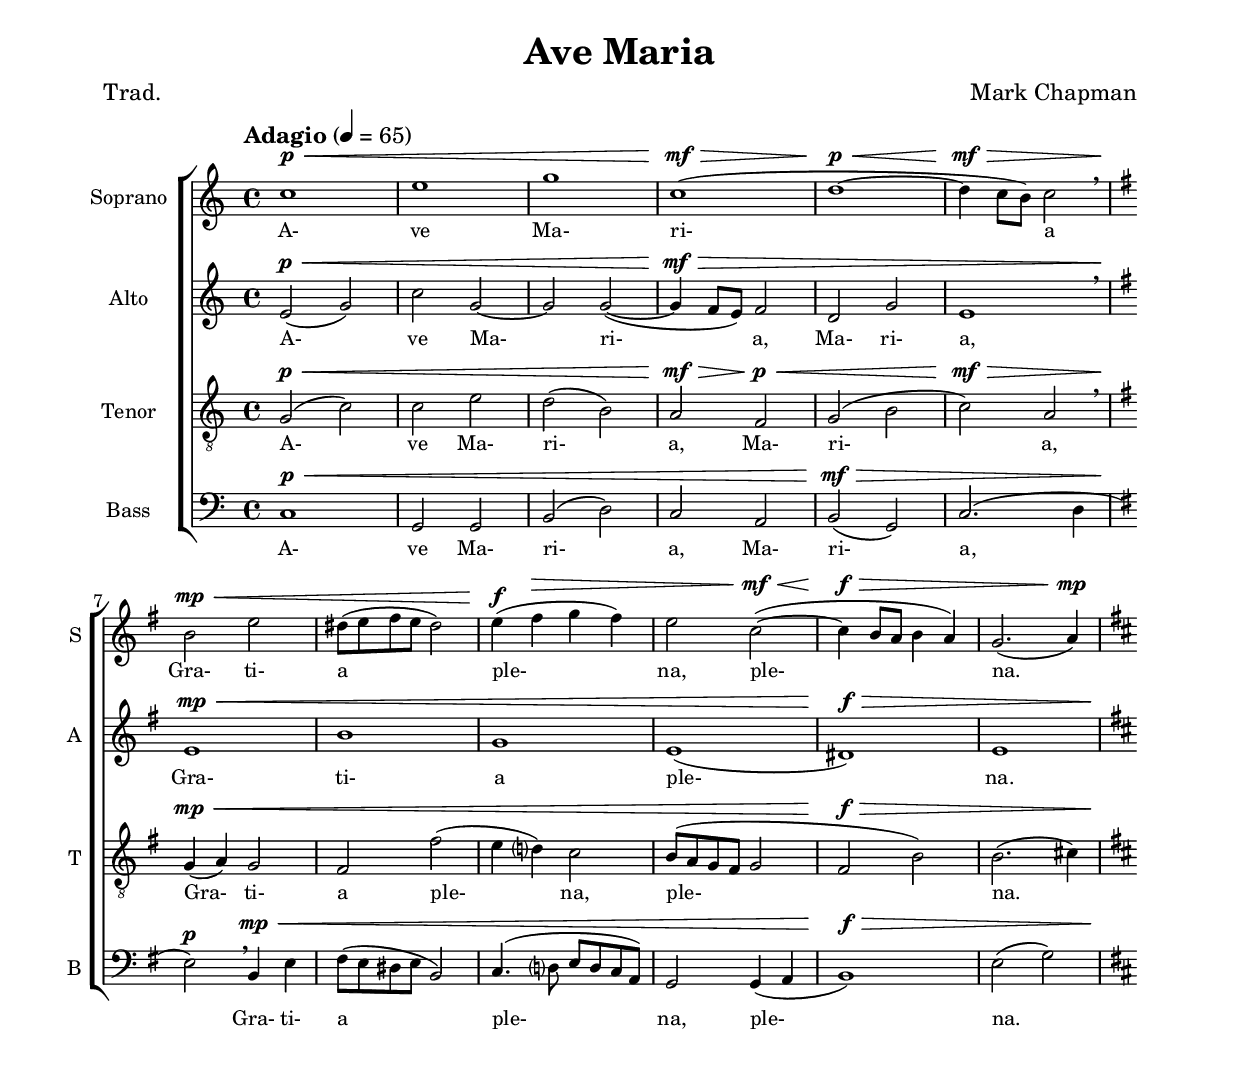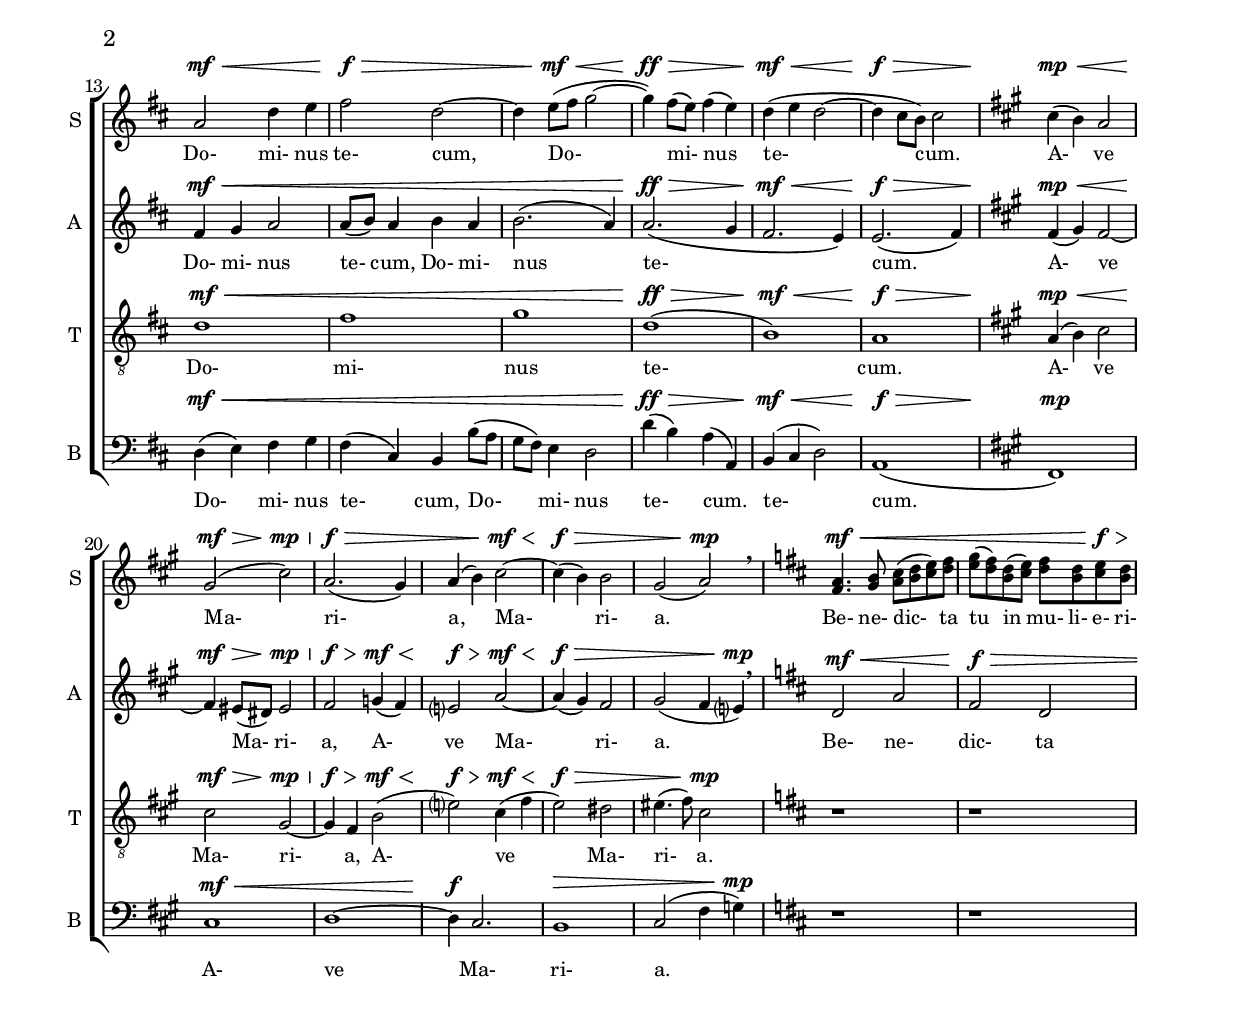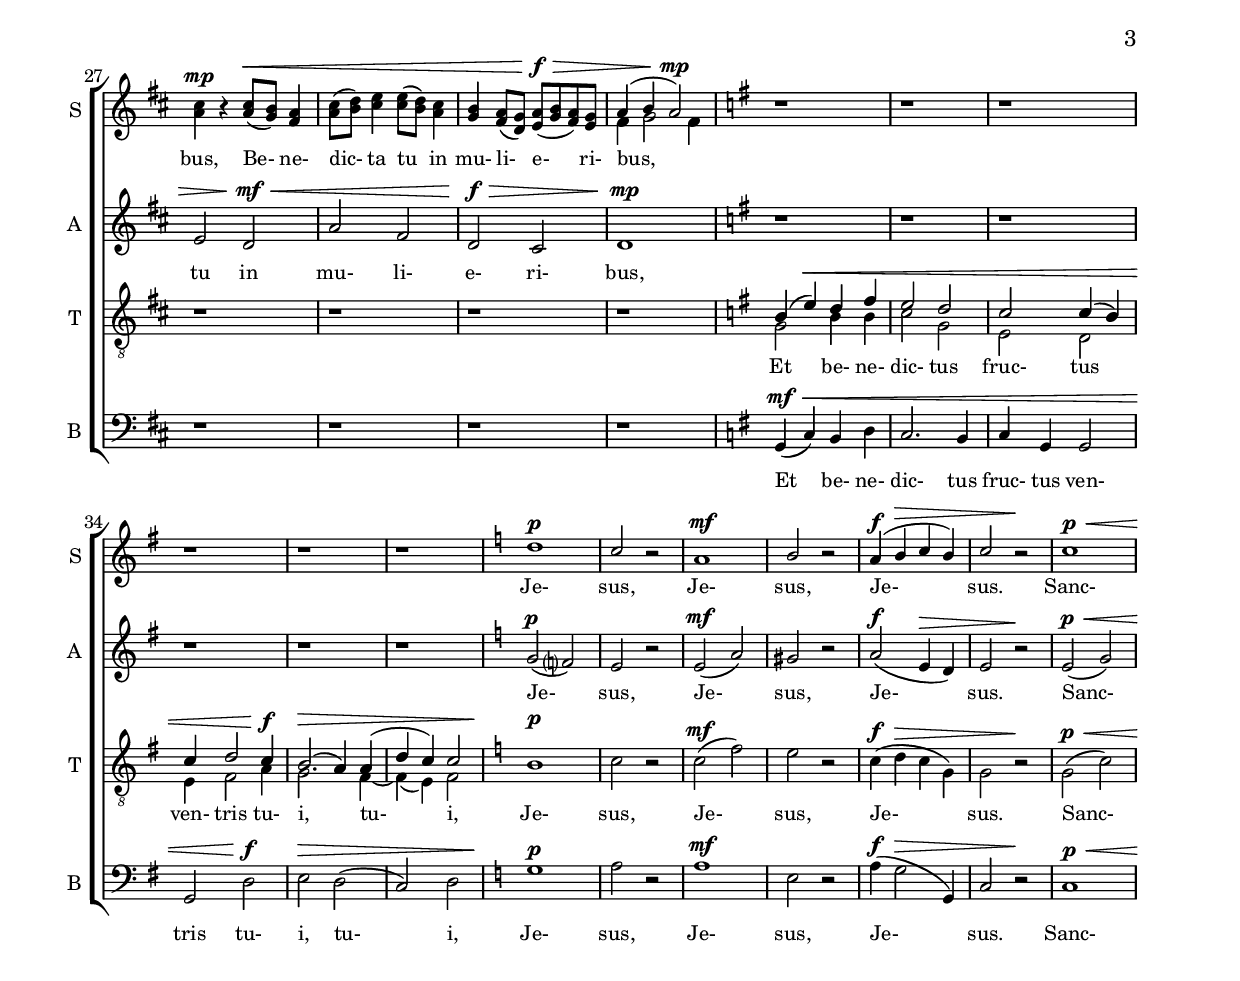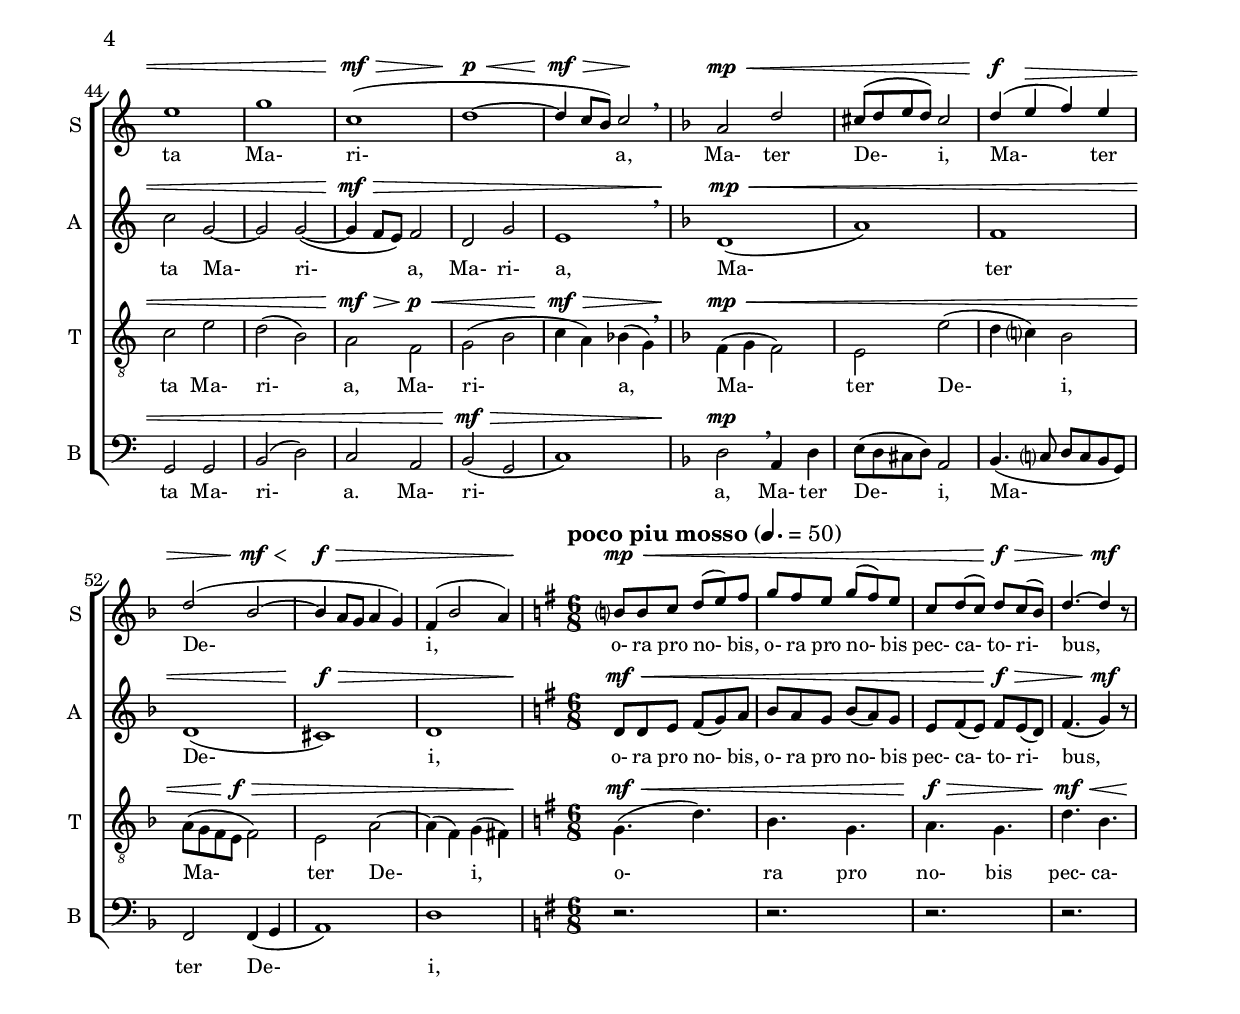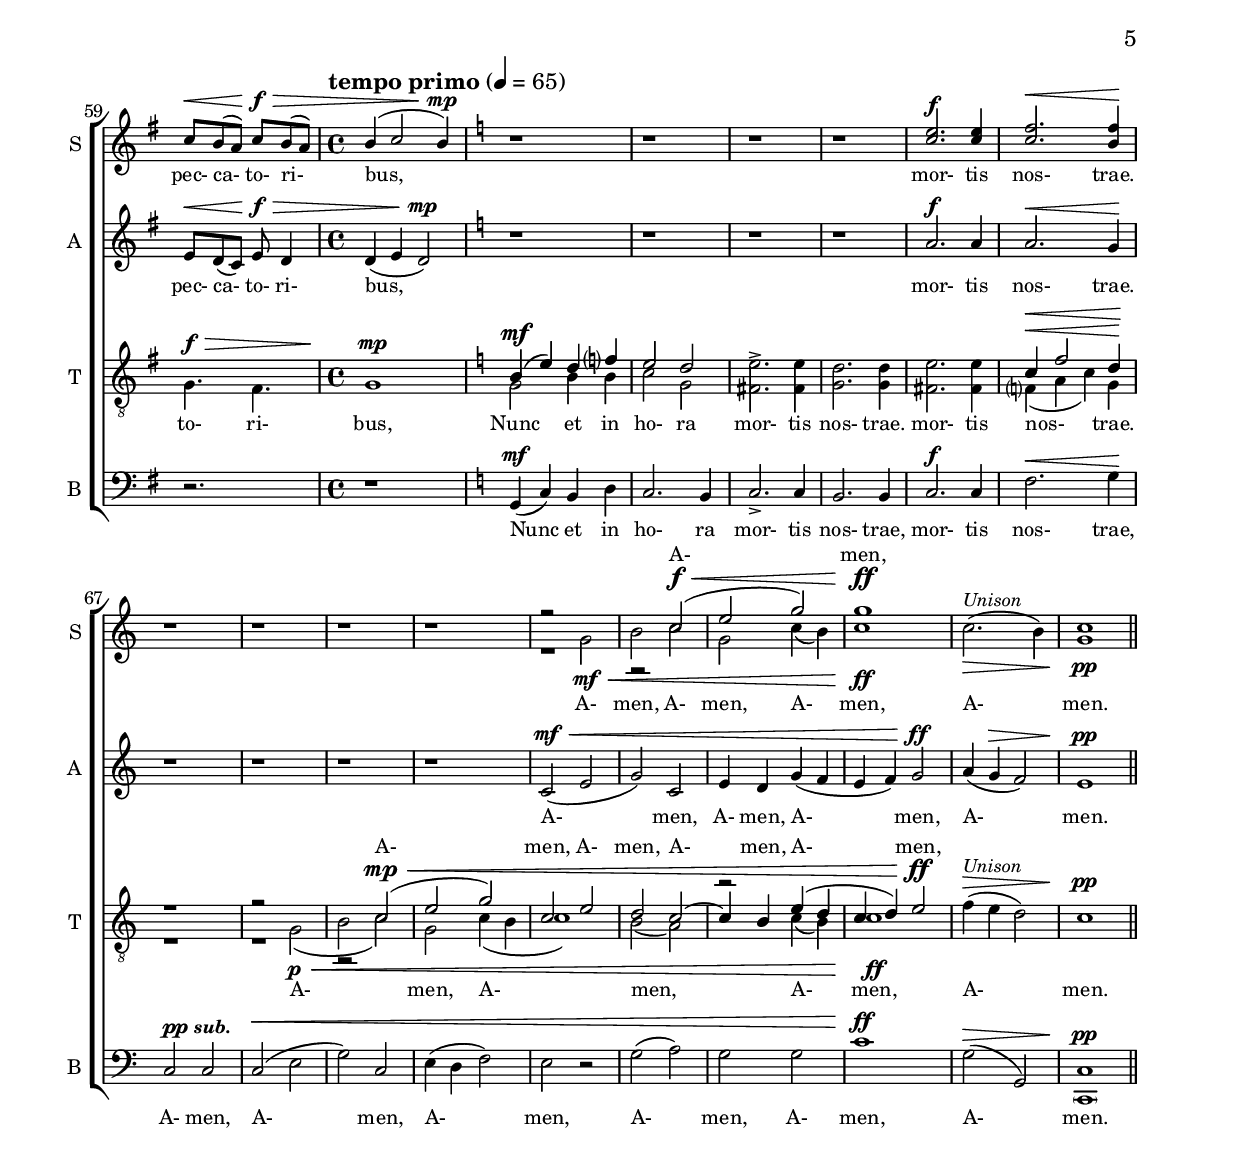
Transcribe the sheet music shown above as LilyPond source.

#(set-default-paper-size "a4")
\paper {
  #(set-paper-size "a4")
  top-margin = 0.5\cm
  bottom-margin = 0.5\cm
  left-margin = 1.75\cm
  line-width = 17.5\cm
  head-separation = 0.25\cm
  foot-separation = 0.25\cm
  ragged-bottom=##t
  print-page-number=##t
  page-count=5
}
\header {
  title = "Ave Maria"
%  composer = "Vatican III"
  poet = "Trad."
  composer = "Mark Chapman"
%  copyright = "Copyleft Mark Chapman 2008. Edition may be freely distributed, duplicated, performed or recorded."
}
     \version "2.12.2"
     global = {
%	\override Staff.TimeSignature #'transparent = ##t
%	\override Score.BarNumber #'extra-offset = #'( 2.0 . 1.0 )
%	\override Score.BarNumber #'font-size = #0
%	\override Voice.DynamicText #'font-size = #-0.5
%	\override Voice.DynamicText #'extra-offset = #'( 0.0 . -0.5 )
%	\override Score.RehearsalMark #'extra-offset = #'( 2.0 . 0.0 )
        \key c \major
        \time 4/4
        \dynamicUp
     }

     ppsub = \markup { \dynamic pp \bold \italic sub. }
     
     sopMusic = \new Voice="Sopr" \relative c'' {\tiny \dynamicUp
	\tempo "Adagio" 4 = 65
% Ave Maria
	c1\p\< e g c,\mf\>( d\p\<~d4\mf\> c8 b) c2 \breathe
% Gratia plena
	\key e \minor b2\mp\< e2 dis8( e fis e dis2) e4\f( fis\> g fis) e2 c2(\mf\<~c4\f\> b8 a8 b4 a) g2.( a4)\mp
\pageBreak
% Dominus tecum
	\key d \major a2\mf\< d4 e fis2\f\> d~d4 e8\mf\<( fis g2~g4\ff\>) fis8( e) fis4( e) d\mf\<( e d2~d4\f\> cis8 b) cis2
% Ave Maria
	\key fis \minor cis4\mp\<( b) a2 gis\mf\>( cis\mp\<) a2.\f\>( gis4) a( b) cis2\mf\<~cis4\f\>( b4) b2 gis( a\mp) \breathe
% Benedicta tu in mulieribus
	\key d \major
	<fis a>4.\mf\< <g b>8 <a cis>( <b d> <cis e>) <d fis> <e g>( <d fis>) <b d>( <cis e>) <d fis> <b d> <cis e>\f\> <b d> <a cis>4\mp r
		<a cis>8\<( <g b>) <fis a>4 <a cis>8( <b d>) <cis e>4 <cis e>8( <b d>) <a cis>4
		<g b>4 <fis a>8( <d g>) <e a>\f\>( <g b> <fis a>) <e g> \voiceOne << {a4( b a2\mp)} \new Voice { \stemDown fis4 g2 fis4} >>
% Et benedictus
	\key g \major \revert Rest #'direction \revert MultiMeasureRest #'staff-position
	r1 r r r r r 
% Jesus 
	\key c \major d'1\p c2 r a1\mf b2 r a4\f( b4\> c b) c2 r\! 
% Sancta Maria
	c1\p\< e g c,\mf\>( d\p\<\<~d4\mf\> c8 b) c2\! \breathe
	\transpose e d{\key e \minor
	b'2\mp\< e''2 dis''8( e'' fis'' e'') dis''2 e''4\f( fis''\> g'') fis'' e''2( c''2\mf\<~c''4\f\> b'8 a'8 b'4 a')} f,( bes2 a4)
% Ora pro nobis
% \break 
	\key g \major \time 6/8 \tempo "poco piu mosso" 4. = 50
	b?8\mp\< b c d( e) fis g fis e g( fis) e c d( c) d\f\> c( b) d4.~d4\mf r8 
\pageBreak
		c\< b( a) c\f\> b( a)
% \break
	\time 4/4 \tempo "tempo primo" 4 = 65 b4( c2 b4\mp) 
% Nunc et in hora
	\key c \major r1 r r r <c e>2.\f <c e>4 <c f>2.\< <b f'>4\!
% Amen
	r1 r r r 
	\voiceOne << { \stemDown \slurDown \tieDown \dynamicDown r2 g\mf\< b c g c4( b) c1\ff} 
		\new Voice="SoprOne" { \voiceTwo \stemUp \slurUp \dynamicUp r1 r2 c\f\<( e g) g1\ff}>>
	\slurUp c,2.\>^\markup { \italic Unison }( b4) <g c>1\pp 
 \bar "||"
     }
     
     altoMusic = \relative c' {\tiny
% Ave Maria
	e2\p\<( g2) c2 g2~g2 g2(~g4\mf\> f8 e) f2 d g e1 \breathe
% Gratia plena
	\key e \minor e\mp\< b' g e( dis\f\>) e
% Dominus tecum
	\key d \major fis4\mf\< g a2 a8( b) a4 b a b2.( a4) a2.\ff\>( g4 fis2.\mf\< e4) e2.\f\>( fis4)
% Ave Maria
	\key fis \minor fis\mp\<( gis) fis2~fis4\mf\> eis8( dis) eis2\mp\< fis\f\> g4\mf\<( fis) e?2\f\> a\mf\<~a4\f\>( gis) fis2 gis2( fis4 e?\mp) \breathe
% Benedicta tu in mulieribus
	\key d \major d2\mf\< a' fis\f\> d e d\mf\< a' fis d\f\> cis d1\mp
% Et benedictus
	\key g \major r1 r r r r r 
% Jesus 
	\key c \major g2\p( f?) e r e\mf( a) gis r a2\f( e4\> d) e2 r\! 
% Sancta Maria
	e2\p\<( g2) c2 g2~g2 g2(~g4\mf\> f8 e) f2 d g e1 \breathe
% Mater Dei
	\transpose e d{\key e \minor e'\mp\<( b') g' e'( dis'\f\>) e'}
% Ora pro nobis
	\key g \major d8\mf\< d e fis( g) a b a g b( a) g e fis( e) fis\f\> e( d) fis4.( g4\mf) r8 e\< d( c) e\f\> d4 d4( e d2\mp) 
% Nunc et in hora
	\key c \major
	r1 r r r 
	a'2.\f a4 a2.\< g4\!
% Amen
	r1 r r r c,2\mf\<( e g) c, e4 d g( f e f) g2\ff a4( g\> f2) e1\pp
     }
     
     tenorMusic = \new Voice="Tenor" \relative c' {\tiny \dynamicUp
% Ave Maria
	g2\p\<( c) c e d( b) a\mf\> f\p\< g( b c\mf\>) a \breathe
% Gratia plena
	\key e \minor g4\mp\<( a) g2 fis fis'( e4 d?) c2 b8( a g fis g2 fis\f\> b) b2.( cis4)
% Dominus tecum
	\key d \major d1\mf\< fis g d\ff\>( b\mf\<) a\f\>
% Ave Maria
	\key fis \minor a4\mp\<( b) cis2 cis\mf\> gis\mp\<~gis4\f\> fis4 b2\mf\<( e?\f\>) cis4\mf\<( fis e2\f\>) dis eis4.( fis8) cis2\mp
% Benedicta tu in mulieribus
	\key d \major r1 r r r r r 
% Et benedictus
	\key g \major
	\voiceOne << {\stemDown \slurDown \tieDown \once \override Voice.DynamicText #'transparent = ##t 
			g2\mf\< b4 b c2 g e d e4 fis2 a4\f g2.\> fis4~fis( e) fis2}
		 \new Voice="TenorH" { \voiceTwo \stemUp \slurUp b4^\mf\<( e) d fis e2 d c2 c4( b) c d2 c4\f\> b2( a4) a( d c) c2}>> 
	\slurNeutral \tieNeutral \revert Rest #'direction \revert MultiMeasureRest #'staff-position \dynamicUp
% Jesus 
	\key c \major b1\p c2 r c\mf( f) e r c4\f( d\> c g) g2 r\! 
% Sancta Maria
	g2\p\<( c) c e d( b) a\mf\> f\p\< g( b c4\mf\> a) bes( g) \breathe
% Mater Dei
	\transpose e d{\key e \minor
	g4\mp\<( a g2) fis fis'( e'4 d'?) c'2 b8( a g fis\f\> g2) fis b~b4( g) a( gis)} 
% Ora pro nobis
	\key g \major g4.\mf\<( d') b g a\f\> g d'\mf\< b g\f\> fis g1\mp 
% Nunc et in hora
	\key c \major
	\voiceOne << { \stemDown \slurDown \tieDown \override Voice.DynamicText #'transparent = ##t 
		g2^\mf b4 b c2 g} \new Voice="TenorH" { \voiceTwo \stemUp \slurUp b4^\mf( e) d f? e2 d}>>
	\dynamicUp <fis, e'^> >2. <fis e'>4 <g d'>2. <g d'>4 <fis e'>2.\f <fis e'>4 
	\voiceOne << { \stemDown \slurDown \tieDown f?4\<( a c) g4\!} 
		\new Voice="TenorH" { \voiceTwo \stemUp \slurUp \dynamicUp c4\< f2 d4\!}>> \override Voice.DynamicText #'transparent = ##f
% Amen
	\voiceOne << { \stemDown \slurDown \tieDown \dynamicDown r1 r2 g,\p\<( b c) g c4( b c1) b2( a) r2 c4( b) c1\ff } 
		\new Voice="TenorOne" { \voiceTwo \stemUp \tieUp \slurUp \dynamicUp r1 r r2 c\mp\<( e g) c, e d c~c4 b e( d c d) e2\ff }>>
	\slurUp \dynamicUp f4\>^\markup { \italic Unison }( e d2) c1\pp
     }

     bassMusic = \relative c {\tiny
% Ave Maria
	c1\p\< g2 g b( d) c a b\mf\>( g) c2.( d4 \key e \minor e2\p) \breathe 
% Gratia plena
	b4\mp\< e fis8( e dis e b2) c4.( d?8 e d c a) g2 g4( a4 b1\f\>) e2( g2)
% Dominus tecum
	\key d \major d4\mf\<( e) fis g fis( cis) b b'8( a g fis) e4 d2 d'4\ff\>( b) a( a,) b4\mf\<( cis d2) a1\f\>( \key fis \minor fis\mp)
% Ave Maria
	cis'\mf\< d~d4\f cis2. b1\> cis2( fis4 g\mp) 
% Benedicta tu in mulieribus
	\key d \major r1 r r r r r 
% Et benedictus
	\key g \major g,4\mf\<( c) b d c2. b4 c g g2 g d'\f e\> d( c) d 
% Jesus 
	\key c \major g1\p a2 r a1\mf e2 r a4\f( g2\> g,4) c2 r\!
% Sancta Maria
	c1\p\< g2 g b2( d) c a b\mf\>( g c1)
% Mater Dei
	\transpose e d{\key e \minor
	e2\mp \breathe b,4 e fis8( e dis e) b,2 c4.( d?8 e d c a,) g,2 g,4( a,4 b,1) e1}
% Ora pro nobis
	\key g \major r2. r r r r r1 
% Nunc et in hora
	\key c \major g4\mf( c) b d c2. b4 c2.-> c4 b2. b4 c2.\f c4 f2.\< g4\! 
% Amen
	c,2^\ppsub c c\<( e g) c, e4( d f2) e r g( a) g g c1\ff g2\>( g,) <c \parenthesize c,>1\pp
     }
     
      sopWords = \lyricmode { \tiny
	A- ve Ma- ri- a
	Gra- ti- a ple- na, ple- na.
	Do- mi- nus te- cum, Do- mi- nus te- cum.
	A- ve Ma- ri- a, Ma- ri- a.
	Be- ne- dic- ta tu in mu- li- e- ri- bus, Be- ne- dic- ta tu in mu- li- e- ri- bus,
	Je- sus, Je- sus, Je- sus.
	Sanc- ta Ma- ri- a, 
	Ma- ter De- i, Ma- ter De- i, 
	o- ra pro no- bis, o- ra pro no- bis pec- ca- to- ri- bus, pec- ca- to- ri- bus, 
	mor- tis nos- trae. A- men, A- men, A- men, A- men.
     }

      sopOneWords = \lyricmode { \tiny
	A- men, 
     }

      altWords = \lyricmode { \tiny
	A- ve Ma- ri- a, Ma- ri- a, 
	Gra- ti- a ple- na.
	Do- mi- nus te- cum, Do- mi- nus te- cum.
	A- ve Ma- ri- a, A- ve Ma- ri- a.
	Be- ne- dic- ta tu in mu- li- e- ri- bus,
	Je- sus, Je- sus, Je- sus.
	Sanc- ta Ma- ri- a, Ma- ri- a, 
	Ma- ter De- i, 
	o- ra pro no- bis, o- ra pro no- bis pec- ca- to- ri- bus, pec- ca- to- ri- bus, 
	mor- tis nos- trae. A- men, A- men, A- men, A- men.
     }

      tenWords = \lyricmode { \tiny
	A- ve Ma- ri- a, Ma- ri- a,
	Gra- ti- a ple- na, ple- na.
	Do- mi- nus te- cum.
	A- ve Ma- ri- a, A- ve Ma- ri- a.
	Et be- ne- dic- tus fruc- tus ven- tris tu- i, tu- i, 
	Je- sus, Je- sus, Je- sus.
	Sanc- ta Ma- ri- a, Ma- ri- a, 
	Ma- ter De- i, Ma- ter De- i, 
	o- ra pro no- bis pec- ca- to- ri- bus, 
	Nunc et in ho- ra mor- tis nos- trae. mor- tis nos- trae. A- men, A- men, A- men, A- men.
     }

      tOneWords = \lyricmode { \tiny
	A- men, A- men, A- men, A- men, 
     }

      basWords = \lyricmode { \tiny
	A- ve Ma- ri- a, Ma- ri- a,
	Gra- ti- a ple- na, ple- na.
	Do- mi- nus te- cum, Do- mi- nus te- cum. te- cum.
	A- ve Ma- ri- a.
	Et be- ne- dic- tus fruc- tus ven- tris tu- i, tu- i, 
	Je- sus, Je- sus, Je- sus.
	Sanc- ta Ma- ri- a. Ma- ri- a, 
	Ma- ter De- i, Ma- ter De- i, 
	Nunc et in ho- ra mor- tis nos- trae, mor- tis nos- trae, 
	A- men, A- men, A- men, A- men, A- men, A- men.
     }

     \score {
        \context ChoirStaff <<
           \context Staff = soprano \with {
			fontSize = #-1
			\override StaffSymbol #'staff-space = #(magstep -2)
      }
	   <<
	     \set Staff.midiInstrument = "violin"
             \set Staff.instrumentName = "Soprano "
	     \set Staff.shortInstrumentName = "S "
              \context Voice =
                soprano { \oneVoice << \sopMusic >> }
           >>
           \context Lyrics \with { alignBeolowContext = soprano} \lyricsto Sopr \sopWords
           \new Lyrics \with { alignAboveContext = soprano } \lyricsto SoprOne \sopOneWords

           \context Staff = altos \with {
			fontSize = #-1
			\override StaffSymbol #'staff-space = #(magstep -2)
      }
	   <<
	     \set Staff.midiInstrument = "viola"
             \set Staff.instrumentName = "Alto "
	     \set Staff.shortInstrumentName = "A "
              \context Voice =
                altos { \oneVoice << \global \altoMusic >> }
           >>
	    \context Lyrics = altos \lyricsto altos \altWords

           \context Staff = tenors \with {
			fontSize = #-1
			\override StaffSymbol #'staff-space = #(magstep -2)
      }
	   <<
	     \set Staff.midiInstrument = "cello"
             \set Staff.instrumentName = "Tenor "
	     \set Staff.shortInstrumentName = "T "
              \clef "G_8"
              \context Voice =
                tenors { \oneVoice << \global \tenorMusic >> }
           >>
           \new Lyrics \with { alignAboveContext = tenors } \lyricsto TenorOne \tOneWords
           \new Lyrics \with { alignBelowContext = tenors } \lyricsto Tenor \tenWords

           \context Staff = basses \with {
			fontSize = #-1
			\override StaffSymbol #'staff-space = #(magstep -2)
      }
	   <<
	     \set Staff.midiInstrument = "cello"
             \set Staff.instrumentName = "Bass "
 	     \set Staff.shortInstrumentName = "B "
              \clef bass
              \context Voice =
                basses { \oneVoice << \global \bassMusic >> }
           >>
           \context Lyrics = basses \lyricsto basses \basWords
     >>
        \midi { 
          }
        \layout {
           \context {
	      \RemoveEmptyStaffContext
           }
           \context {
              % a little smaller so lyrics
              % can be closer to the staff
              \Staff minimumVerticalExtent = #'(-3 . -3)
           }
        }
     }
